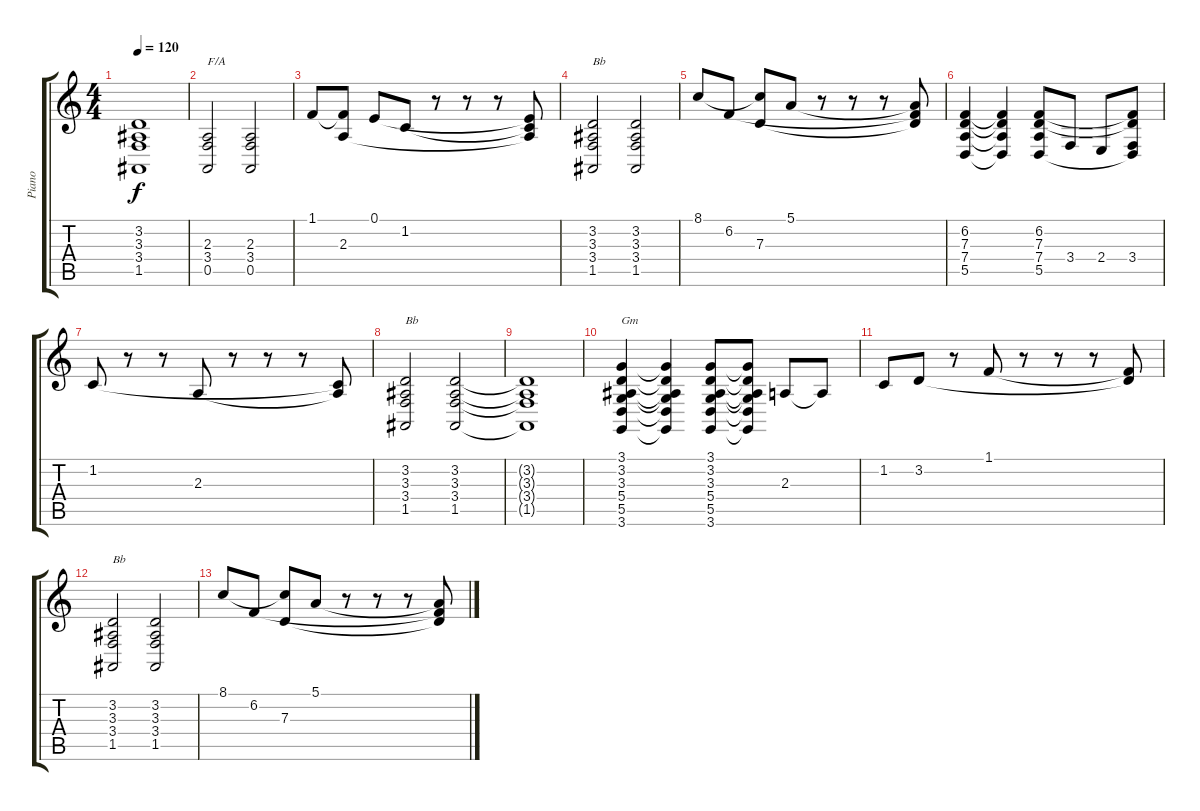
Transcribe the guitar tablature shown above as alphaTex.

\track ("Piano" "Piano") {instrument acousticgrandpiano}
\staff {score tabs}
\tuning (E4 B3 G3 D3 A2 E2) {hide}
\ts (4 4)
\tempo 120
\clef g2
\ks c
(3.2{t} 3.3{t} 3.4{t} 1.5{t}).1{dy f} |
(2.3 3.4 0.5).2{txt "F/A"} (2.3 3.4 0.5).2 |
1.1.8 (1.1{t} 2.3).8 0.1.8 1.2.8 r.8 r.8 r.8 (0.1{t} 1.2{t} 2.3{t}).8 |
(3.2 3.3 3.4 1.5).2{txt "Bb"} (3.2 3.3 3.4 1.5).2 |
8.1.8 6.2.8 (8.1{t} 7.3).8 5.1.8 r.8 r.8 r.8 (5.1{t} 6.2{t} 7.3{t}).8 |
(6.2 7.3 7.4 5.5).4 (6.2{t} 7.3{t} 7.4{t} 5.5{t}).4 (6.2 7.3 7.4 5.5).8 3.4.8 2.4.8 (6.2{t} 7.3{t} 3.4 5.5{t}).8 |
1.2.8 r.8 r.8 2.3.8 r.8 r.8 r.8 (1.2{t} 2.3{t}).8 |
(3.2 3.3 3.4 1.5).2{txt "Bb"} (3.2 3.3 3.4 1.5).2 |
(3.2{t} 3.3{t} 3.4{t} 1.5{t}).1 |
(3.1 3.2 3.3 5.4 5.5 3.6).4{txt "Gm"} (3.1{t} 3.2{t} 3.3{t} 5.4{t} 5.5{t} 3.6{t}).4 (3.1 3.2 3.3 5.4 5.5 3.6).8 (3.1{t} 3.2{t} 3.3{t} 5.4{t} 5.5{t} 3.6{t}).8 2.3.8 2.3{t}.8 |
1.2.8 3.2.8 r.8 1.1.8 r.8 r.8 r.8 (1.1{t} 3.2{t}).8 |
(3.2 3.3 3.4 1.5).2{txt "Bb"} (3.2 3.3 3.4 1.5).2 |
8.1.8 6.2.8 (8.1{t} 7.3).8 5.1.8 r.8 r.8 r.8 (5.1{t} 6.2{t} 7.3{t}).8
